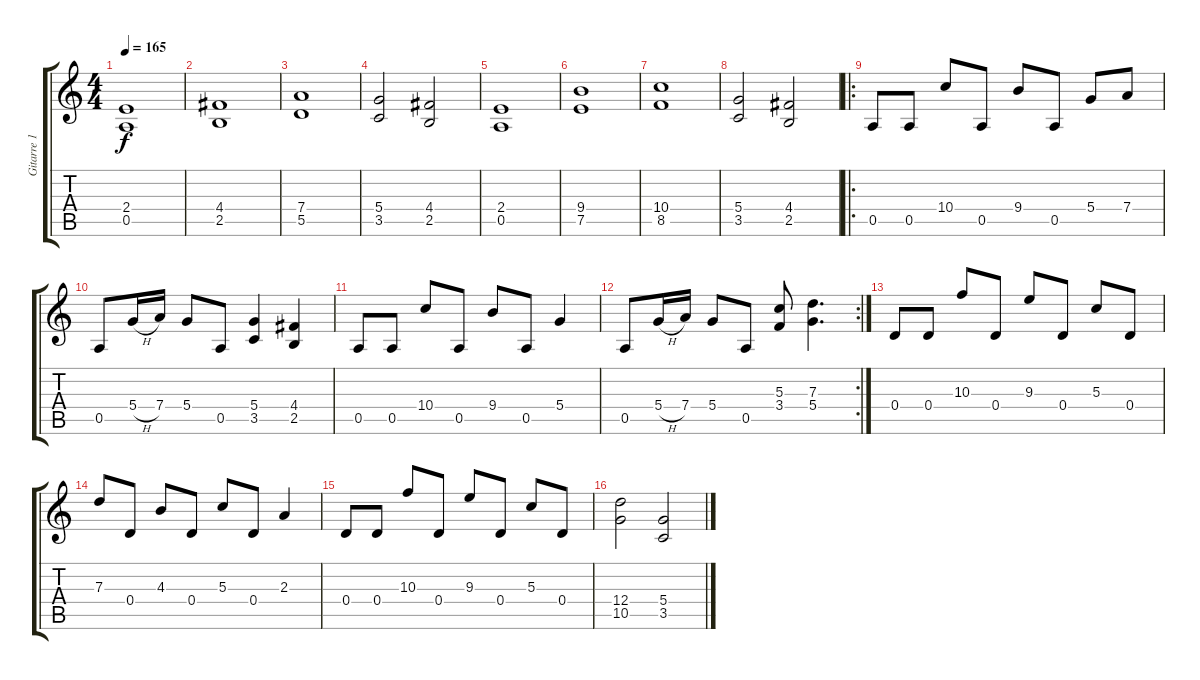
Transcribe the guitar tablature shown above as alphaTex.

\track ("Gitarre 1" "Gitarre 1") {instrument distortionguitar}
\staff {score tabs}
\tuning (E4 B3 G3 D3 A2 E2) {hide}
\ts (4 4)
\tempo 165
\clef g2
\ks c
(2.4 0.5).1{dy f} |
(4.4 2.5).1 |
(7.4 5.5).1 |
(5.4 3.5).2 (4.4 2.5).2 |
(2.4 0.5).1 |
(9.4 7.5).1 |
(10.4 8.5).1 |
(5.4 3.5).2 (4.4 2.5).2 |
\ro
0.5.8 0.5.8 10.4.8 0.5.8 9.4.8 0.5.8 5.4.8 7.4.8 |
0.5.8 5.4{h}.16 7.4.16 5.4.8 0.5.8 (5.4 3.5).4 (4.4 2.5).4 |
0.5.8 0.5.8 10.4.8 0.5.8 9.4.8 0.5.8 5.4.4 |
\rc 2
0.5.8 5.4{h}.16 7.4.16 5.4.8 0.5.8 (5.3 3.4).8 (7.3 5.4).4{d} |
0.4.8 0.4.8 10.3.8 0.4.8 9.3.8 0.4.8 5.3.8 0.4.8 |
7.3.8 0.4.8 4.3.8 0.4.8 5.3.8 0.4.8 2.3.4 |
0.4.8 0.4.8 10.3.8 0.4.8 9.3.8 0.4.8 5.3.8 0.4.8 |
(12.4 10.5).2 (5.4 3.5).2
